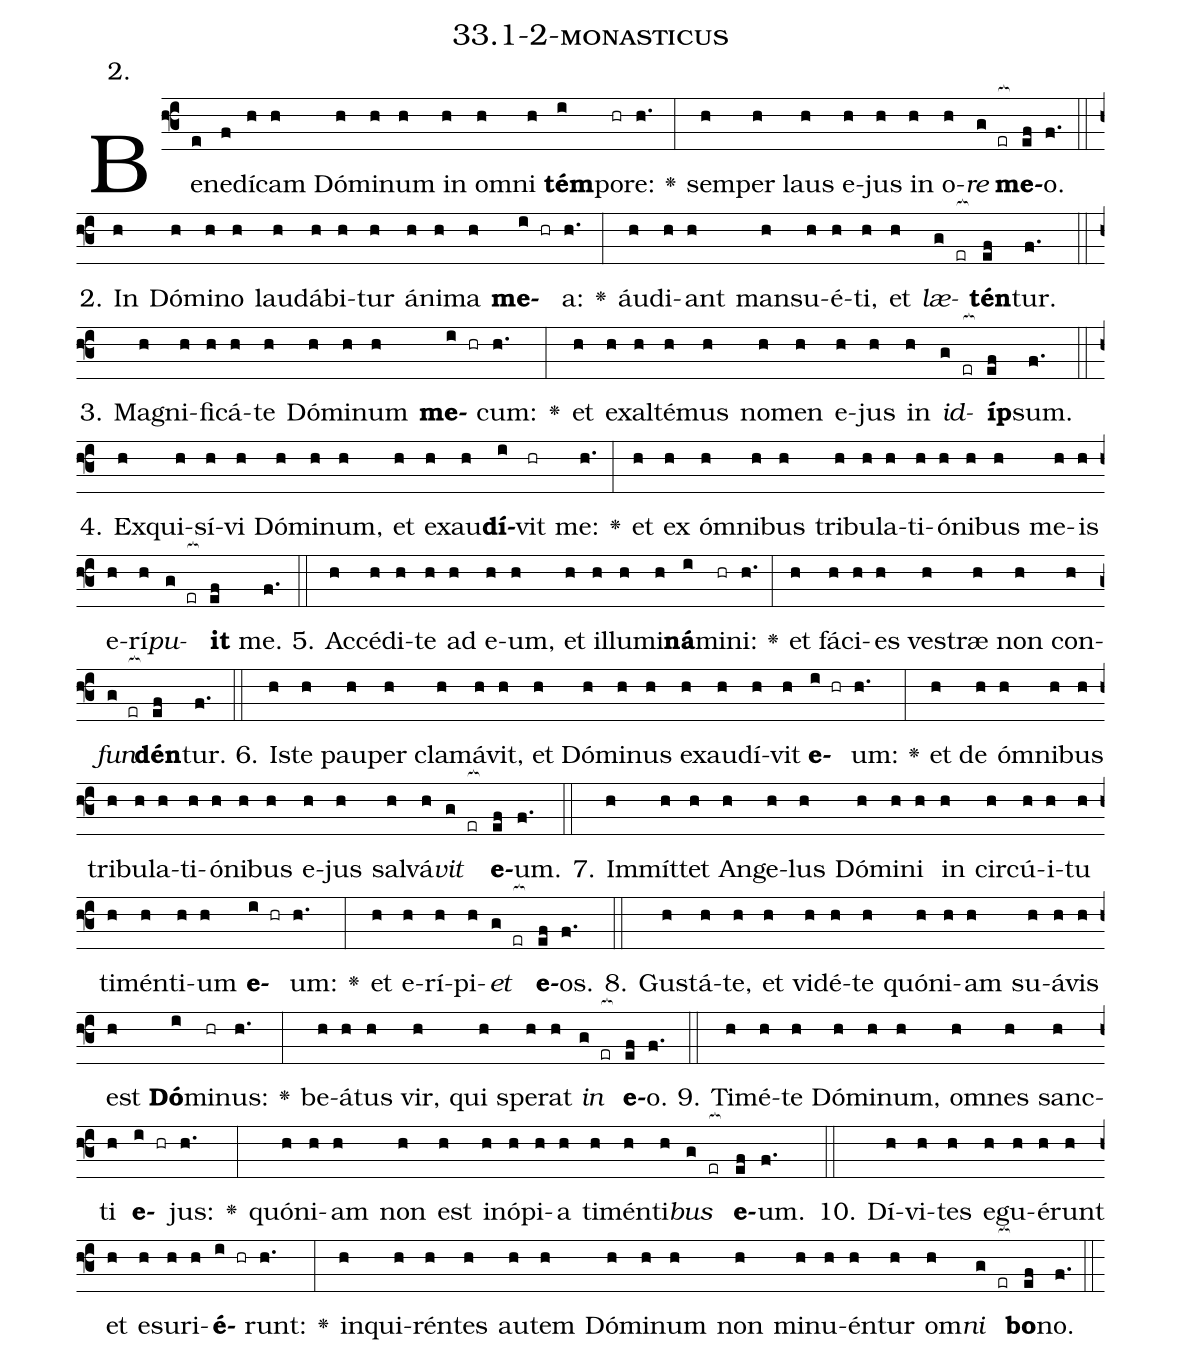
name: 33.1-2-monasticus;
annotation: 2.;
%%
(f3)Be(e)ne(f)dí(h)cam(h) Dó(h)mi(h)num(h) in(h) om(h)ni(h) <b>tém</b>(i)po(hr)re:(h.) <v>\greheightstar</v>(:) sem(h)per(h) laus(h) e(h)jus(h) in(h) o(h)<i>re</i>(g er[ocb:1{]) <b>me</b>(ef[ocb:0}])o.(f.) (::)
2. In(h) Dó(h)mi(h)no(h) lau(h)dá(h)bi(h)tur(h) á(h)ni(h)ma(h) <b>me</b>(i hr)a:(h.) <v>\greheightstar</v>(:) áu(h)di(h)ant(h) man(h)su(h)é(h)ti,(h) et(h) <i>læ</i>(g er[ocb:1{])<b>tén</b>(ef[ocb:0}])tur.(f.) (::)
3. Ma(h)gni(h)fi(h)cá(h)te(h) Dó(h)mi(h)num(h) <b>me</b>(i hr)cum:(h.) <v>\greheightstar</v>(:) et(h) ex(h)al(h)té(h)mus(h) no(h)men(h) e(h)jus(h) in(h) <i>id</i>(g er[ocb:1{])<b>íp</b>(ef[ocb:0}])sum.(f.) (::)
4. Ex(h)qui(h)sí(h)vi(h) Dó(h)mi(h)num,(h) et(h) ex(h)au(h)<b>dí</b>(i)vit(hr) me:(h.) <v>\greheightstar</v>(:) et(h) ex(h) óm(h)ni(h)bus(h) tri(h)bu(h)la(h)ti(h)ó(h)ni(h)bus(h) me(h)is(h) e(h)rí(h)<i>pu</i>(g er[ocb:1{])<b>it</b>(ef[ocb:0}]) me.(f.) (::)
5. Ac(h)cé(h)di(h)te(h) ad(h) e(h)um,(h) et(h) il(h)lu(h)mi(h)<b>ná</b>(i)mi(hr)ni:(h.) <v>\greheightstar</v>(:) et(h) fá(h)ci(h)es(h) ves(h)træ(h) non(h) con(h)<i>fun</i>(g er[ocb:1{])<b>dén</b>(ef[ocb:0}])tur.(f.) (::)
6. Is(h)te(h) pau(h)per(h) cla(h)má(h)vit,(h) et(h) Dó(h)mi(h)nus(h) ex(h)au(h)dí(h)vit(h) <b>e</b>(i hr)um:(h.) <v>\greheightstar</v>(:) et(h) de(h) óm(h)ni(h)bus(h) tri(h)bu(h)la(h)ti(h)ó(h)ni(h)bus(h) e(h)jus(h) sal(h)vá(h)<i>vit</i>(g er[ocb:1{]) <b>e</b>(ef[ocb:0}])um.(f.) (::)
7. Im(h)mít(h)tet(h) An(h)ge(h)lus(h) Dó(h)mi(h)ni(h) in(h) cir(h)cú(h)i(h)tu(h) ti(h)mén(h)ti(h)um(h) <b>e</b>(i hr)um:(h.) <v>\greheightstar</v>(:) et(h) e(h)rí(h)pi(h)<i>et</i>(g er[ocb:1{]) <b>e</b>(ef[ocb:0}])os.(f.) (::)
8. Gus(h)tá(h)te,(h) et(h) vi(h)dé(h)te(h) quón(h)i(h)am(h) su(h)á(h)vis(h) est(h) <b>Dó</b>(i)mi(hr)nus:(h.) <v>\greheightstar</v>(:) be(h)á(h)tus(h) vir,(h) qui(h) spe(h)rat(h) <i>in</i>(g er[ocb:1{]) <b>e</b>(ef[ocb:0}])o.(f.) (::)
9. Ti(h)mé(h)te(h) Dó(h)mi(h)num,(h) om(h)nes(h) sanc(h)ti(h) <b>e</b>(i hr)jus:(h.) <v>\greheightstar</v>(:) quón(h)i(h)am(h) non(h) est(h) in(h)ó(h)pi(h)a(h) ti(h)mén(h)ti(h)<i>bus</i>(g er[ocb:1{]) <b>e</b>(ef[ocb:0}])um.(f.) (::)
10. Dí(h)vi(h)tes(h) e(h)gu(h)é(h)runt(h) et(h) e(h)su(h)ri(h)<b>é</b>(i hr)runt:(h.) <v>\greheightstar</v>(:) in(h)qui(h)rén(h)tes(h) au(h)tem(h) Dó(h)mi(h)num(h) non(h) mi(h)nu(h)én(h)tur(h) om(h)<i>ni</i>(g er[ocb:1{]) <b>bo</b>(ef[ocb:0}])no.(f.) (::)
